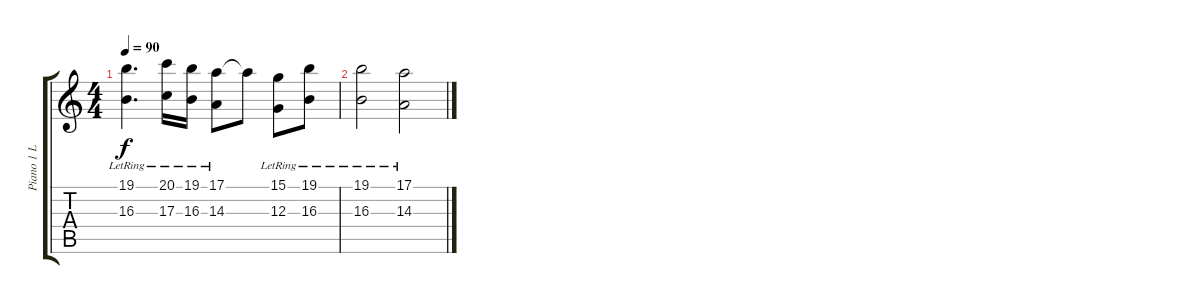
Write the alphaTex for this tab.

\track ("Piano 1 L" "Piano 1 L") {instrument acousticgrandpiano}
\staff {score tabs}
\tuning (E4 B3 G3 D3 A2 E2) {hide}
\ts (4 4)
\tempo 90
\clef g2
\ks c
(19.1{lr} 16.3{lr}).4{d dy f} (20.1{lr} 17.3{lr}).16 (19.1{lr} 16.3{lr}).16 (17.1{lr} 14.3{lr}).8 17.1{t}.8 (15.1{lr} 12.3{lr}).8 (19.1{lr} 16.3{lr}).8 |
(19.1{lr} 16.3{lr}).2 (17.1{lr} 14.3{lr}).2
